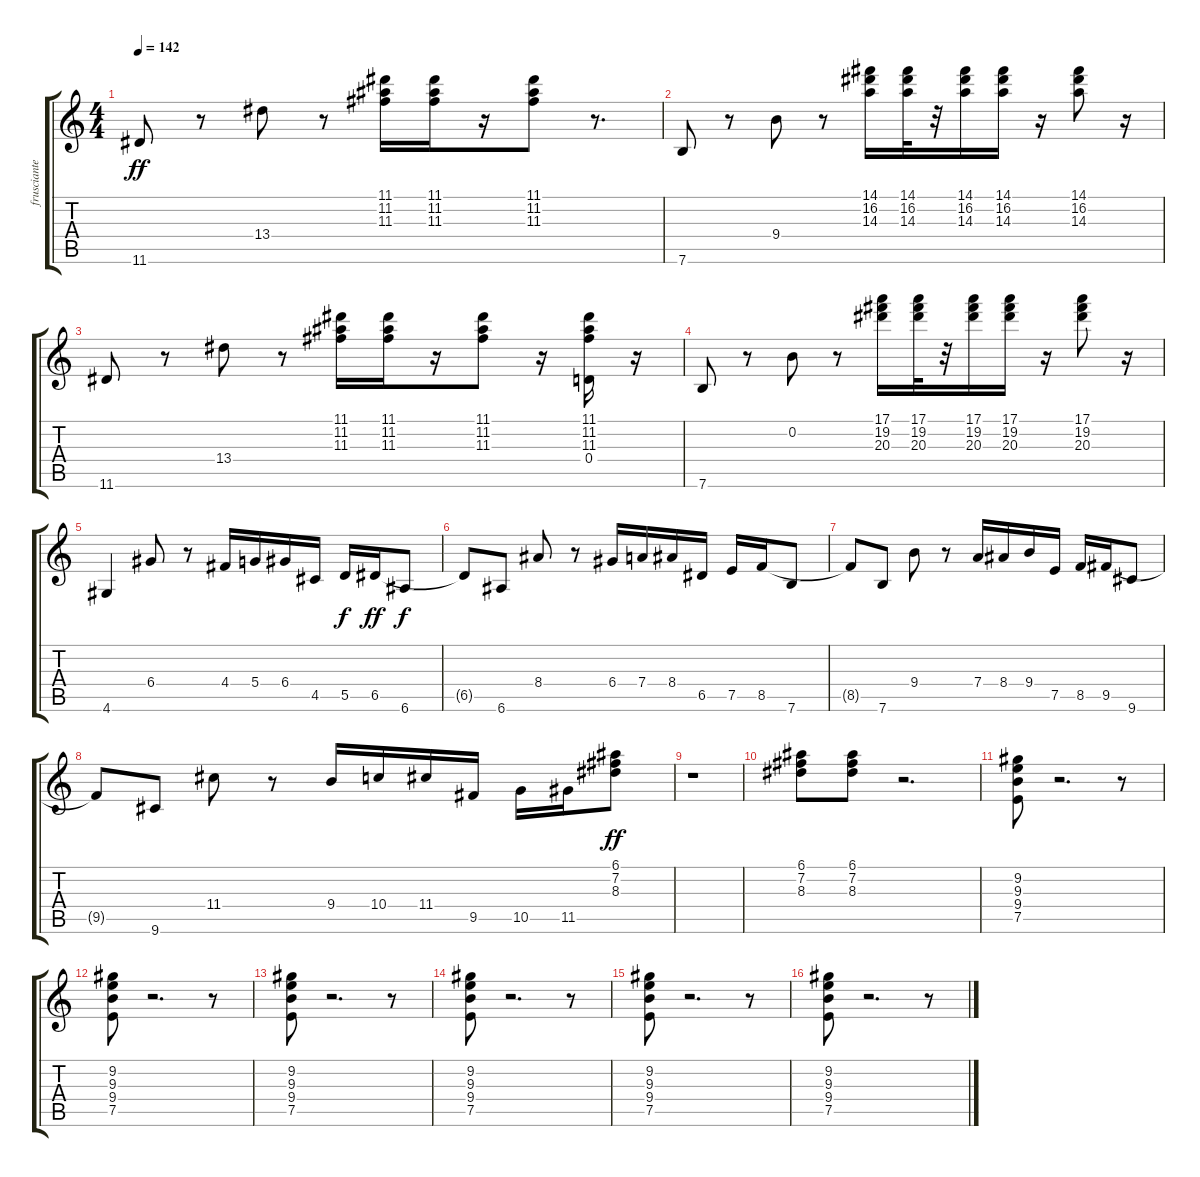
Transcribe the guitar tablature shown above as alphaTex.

\track ("frusciante" "frusciante") {instrument electricguitarclean}
\staff {score tabs}
\tuning (E4 B3 G3 D3 A2 E2) {hide}
\ts (4 4)
\tempo 142
\clef g2
\ks c
11.6.8{dy ff} r.8 13.4.8 r.8 (11.1 11.2 11.3).16 (11.1 11.2 11.3).16 r.16 (11.1 11.2 11.3).8 r.8{d} |
7.6.8 r.8 9.4.8 r.8 (14.1 16.2 14.3).16 (14.1 16.2 14.3).32 r.32 (14.1 16.2 14.3).16 (14.1 16.2 14.3).16 r.16 (14.1 16.2 14.3).8 r.16 |
11.6.8 r.8 13.4.8 r.8 (11.1 11.2 11.3).16 (11.1 11.2 11.3).16 r.16 (11.1 11.2 11.3).8 r.16 (11.1 11.2 11.3 0.4).16 r.16 |
7.6.8 r.8 0.2.8 r.8 (17.1 19.2 20.3).16 (17.1 19.2 20.3).32 r.32 (17.1 19.2 20.3).16 (17.1 19.2 20.3).16 r.16 (17.1 19.2 20.3).8 r.16 |
4.6.4 6.4.8 r.8 4.4.16 5.4.16 6.4.16 4.5.16 5.5.16{dy f} 6.5.16{dy ff} 6.6.8{dy f} |
6.5{t}.8 6.6.8 8.4.8 r.8 6.4.16 7.4.16 8.4.16 6.5.16 7.5.16 8.5.16 7.6.8 |
8.5{t}.8 7.6.8 9.4.8 r.8 7.4.16 8.4.16 9.4.16 7.5.16 8.5.16 9.5.16 9.6.8 |
9.5{t}.8 9.6.8 11.4.8 r.8 9.4.16 10.4.16 11.4.16 9.5.16 10.5.16 11.5.16 (6.1 7.2 8.3).8{dy ff} |
r.1 |
(6.1 7.2 8.3).8 (6.1 7.2 8.3).8 r.2{d} |
(9.2 9.3 9.4 7.5).8 r.2{d} r.8 |
(9.2 9.3 9.4 7.5).8 r.2{d} r.8 |
(9.2 9.3 9.4 7.5).8 r.2{d} r.8 |
(9.2 9.3 9.4 7.5).8 r.2{d} r.8 |
(9.2 9.3 9.4 7.5).8 r.2{d} r.8 |
(9.2 9.3 9.4 7.5).8 r.2{d} r.8
